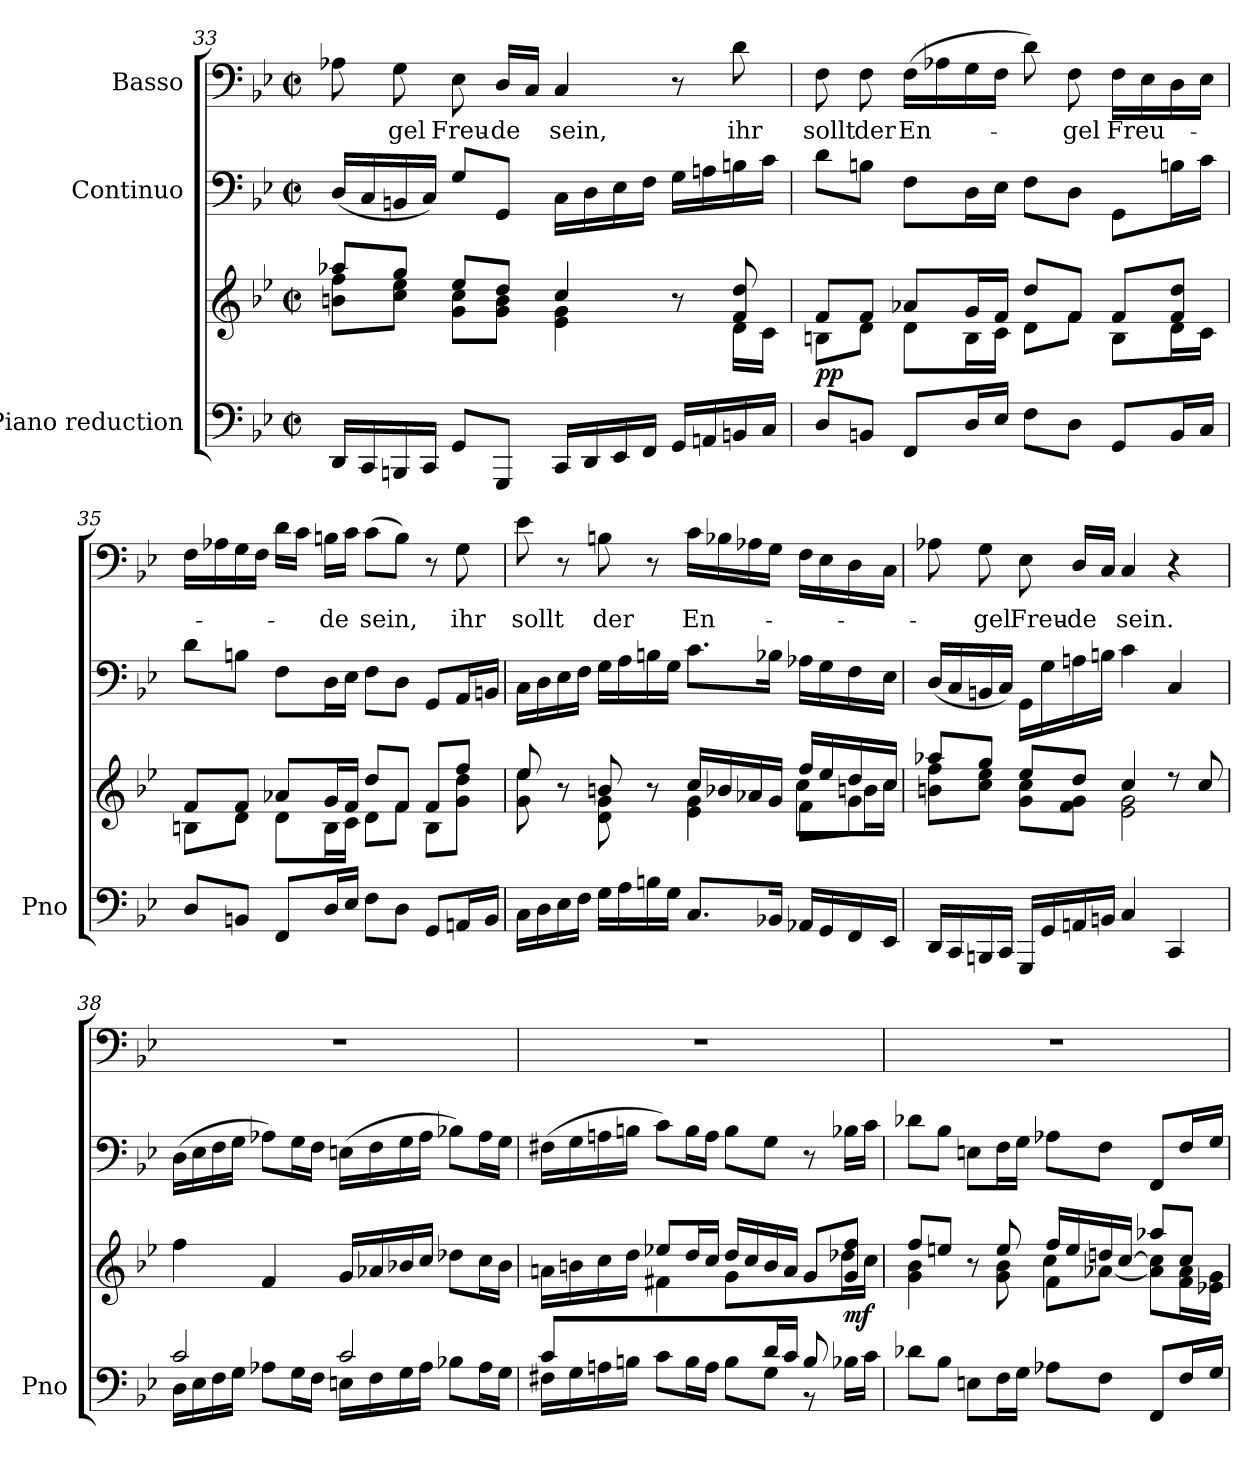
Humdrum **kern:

**kern	**kern	**dynam	**kern	**dynam	**kern	**text
*part3	*part3	*part3	*part2	*part2	*part1	*part1
*staff4	*staff3	*staff3/4	*staff2	*staff2	*staff1	*staff1
*I"Piano reduction	*	*	*I"Continuo	*	*I"Basso	*
*I'Pno	*	*	*	*	*	*
*clefF4	*clefG2	*	*clefF4	*	*clefF4	*
*k[b-e-]	*k[b-e-]	*	*k[b-e-]	*	*k[b-e-]	*
*M2/2	*M2/2	*	*M2/2	*	*M2/2	*
*met(c|)	*met(c|)	*	*met(c|)	*	*met(c|)	*
=33	=33	=33	=33	=33	=33	=33
*	*^	*	*	*	*	*
16DD/LL	8aa-X/L	8bn\ 8ff\L	.	(<16D/LL	.	8A-X\	.
16CC/	.	.	.	16C/	.	.	.
!	!	!	!	!	!	!	!LO:LY:b
16BBBn/	8gg/J	8cc\ 8ee-\J	.	16BBn/	.	8G\	-gel
16CC/JJ	.	.	.	16C/JJ)	.	.	.
!	!	!	!	!	!	!	!LO:LY:b
8GG/L	8ee-/L	8g\ 8cc\L	.	8G/L	.	8E-\	Freu-
!	!	!	!	!	!	!	!LO:LY:b
8GGG/J	8dd/J	8g\ 8b\J	.	8GG/J	.	16D/LL	-de
.	.	.	.	.	.	16C/JJ	.
!	!	!	!	!	!	!	!LO:LY:b
16CC/LL	4cc/	4e-\ 4g\	.	16C\LL	.	4C/	sein,
16DD/	.	.	.	16D\	.	.	.
16EE-/	.	.	.	16E-\	.	.	.
16FF/JJ	.	.	.	16F\JJ	.	.	.
16GG/LL	8r	8ryy	.	16G\LL	.	8r	.
16AAn/	.	.	.	16An\	.	.	.
!	!	!	!	!	!	!	!LO:LY:b
16BBn/	8f/ 8dd/	16d\LL	.	16Bn\	.	8d\	ihr
16C/JJ	.	16c\JJ	.	16c\JJ	.	.	.
!!LO:LB:g=z
=34	=34	=34	=34	=34	=34	=34	=34
!	!	!	!LO:DY:b	!	!LO:DY:b	!	!LO:LY:b
8D/L	8f/L	8Bn\L	pp	8d\L	other-dynamics	8F\	sollt
!	!	!	!	!	!	!	!LO:LY:b
8BBn/J	8f/J	8d\J	.	8Bn\J	.	8F\	der
!	!	!	!	!	!	!	!LO:LY:b
8FF/L	8a-X/L	8d\L	.	8F\L	.	(>16F\LL	En-
.	.	.	.	.	.	16A-X\	.
16D/L	16g/L	16B\L	.	16D\L	.	16G\	.
16E-/JJ	16f/JJ	16c\JJ	.	16E-\JJ	.	16F\JJ	.
8F\L	8dd/L	8d\L	.	8F\L	.	8d\)	.
!	!	!	!	!	!	!	!LO:LY:b
8D\J	8f/J	8f\J	.	8D\J	.	8F\	-gel
!	!	!	!	!	!	!	!LO:LY:b
8GG/L	8f/L	8B\L	.	8GG\L	.	16F\LL	Freu-
.	.	.	.	.	.	16E-\	.
16BB/L	8f/ 8dd/J	16d\L	.	16Bn\L	.	16D\	.
16C/JJ	.	16c\JJ	.	16c\JJ	.	16E-\JJ	.
=35	=35	=35	=35	=35	=35	=35	=35
8D/L	8f/L	8Bn\L	.	8d\L	.	16F\LL	.
.	.	.	.	.	.	16A-X\	.
8BBn/J	8f/J	8d\J	.	8Bn\J	.	16G\	.
.	.	.	.	.	.	16F\JJ	.
8FF/L	8a-X/L	8d\L	.	8F\L	.	16d\LL	.
.	.	.	.	.	.	16c\JJ	.
!	!	!	!	!	!	!	!LO:LY:b
16D/L	16g/L	16B\L	.	16D\L	.	16Bn\LL	-de
16E-/JJ	16f/JJ	16c\JJ	.	16E-\JJ	.	16c\JJ	.
!	!	!	!	!	!	!	!LO:LY:b
8F\L	8dd/L	8d\L	.	8F\L	.	(>8c\L	sein,
8D\J	8f/J	8f\J	.	8D\J	.	8B\J)	.
8GG/L	8f/L	8B\L	.	8GG/L	.	8r	.
!	!	!	!	!	!	!	!LO:LY:b
16AAn/L	8ff/J	8g\ 8dd\J	.	16AA/L	.	8G\	ihr
16BB/JJ	.	.	.	16BBn/JJ	.	.	.
=36	=36	=36	=36	=36	=36	=36	=36
*	*	*^	*	*	*	*	*
!	!	!	!	!	!	!	!	!LO:LY:b
16C\LL	8ee-/	8g\ 8ee-\	2.ryy	.	16C\LL	.	8e-\	sollt
16D\	.	.	.	.	16D\	.	.	.
16E-\	8r	8ryy	.	.	16E-\	.	8r	.
16F\JJ	.	.	.	.	16F\JJ	.	.	.
!	!	!	!	!	!	!	!	!LO:LY:b
16G\LL	8bn/	8d\ 8g\	.	.	16G\LL	.	8Bn\	der
16A\	.	.	.	.	16A\	.	.	.
16Bn\	8r	8ryy	.	.	16Bn\	.	8r	.
16G\JJ	.	.	.	.	16G\JJ	.	.	.
!	!	!	!	!	!	!	!	!LO:LY:b
8.C/L	16cc/LL	4e-\ 4g\	.	.	8.c\L	.	16c\LL	En-
.	16b-X/	.	.	.	.	.	16B-X\	.
.	16a-X/	.	.	.	.	.	16A-X\	.
16BB-X/Jk	16g/JJ	.	.	.	16B-X\Jk	.	16G\JJ	.
16AA-X/LL	16ff/LL	8f\L	8cc\L	.	16A-X\LL	.	16F\LL	.
16GG/	16ee-/	.	.	.	16G\	.	16E-\	.
16FF/	16dd/	8g\J	16bn\L	.	16F\	.	16D\	.
16EE-/JJ	16cc/JJ	.	16cc\JJ	.	16E-\JJ	.	16C\JJ	.
*	*	*v	*v	*	*	*	*	*
!!LO:LB:g=z
=37	=37	=37	=37	=37	=37	=37	=37
16DD/LL	8aa-X/L	8bn\ 8ff\L	.	(<16D/LL	.	8A-X\	.
16CC/	.	.	.	16C/	.	.	.
!	!	!	!	!	!	!	!LO:LY:b
16BBBn/	8gg/J	8cc\ 8ee-\J	.	16BBn/	.	8G\	-gel
16CC/JJ	.	.	.	16C/JJ)	.	.	.
!	!	!	!LO:DY:b	!	!	!	!LO:LY:b
!	!	!	!LO:DY:n=1:b	!	!	!	!
16GGG/LL	8ee-/L	8g\ 8cc\L	other-dynamics f	16GG\LL	.	8E-\	Freu-
!	!	!	!	!	!LO:DY:b	!	!
16GG/	.	.	.	16G\	other-dynamics	.	.
!	!	!	!	!	!	!	!LO:LY:b
16AAn/	8dd/J	8f\ 8g\J	.	16An\	.	16D/LL	-de
16BBn/JJ	.	.	.	16Bn\JJ	.	16C/JJ	.
!	!	!	!	!	!	!	!LO:LY:b
4C/	4cc/	2e-\ 2g\	.	4c\	.	4C/	sein.
4CC/	8r	.	.	4C/	.	4r	.
.	8cc/	.	.	.	.	.	.
*	*v	*v	*	*	*	*	*
=38	=38	=38	=38	=38	=38	=38
*^	*	*	*	*	*	*
2c/	16D\LL	4ff\	.	(>16D\LL	.	1r	.
.	16E-\	.	.	16E-\	.	.	.
.	16F\	.	.	16F\	.	.	.
.	16G\JJ	.	.	16G\JJ	.	.	.
.	8A-X\L	4f/	.	8A-X\L)	.	.	.
.	16G\L	.	.	16G\L	.	.	.
.	16F\JJ	.	.	16F\JJ	.	.	.
2c/	16En\LL	16g/LL	.	(>16En\LL	.	.	.
.	16F\	16a-X/	.	16F\	.	.	.
.	16G\	16b-X/	.	16G\	.	.	.
.	16A-\JJ	16cc/JJ	.	16A-\JJ	.	.	.
.	8B-X\L	8dd-X\L	.	8B-X\L)	.	.	.
.	16A-\L	16cc\L	.	16A-\L	.	.	.
.	16G\JJ	16b-\JJ	.	16G\JJ	.	.	.
=39	=39	=39	=39	=39	=39	=39	=39
*	*	*^	*	*	*	*	*
4c/	16F#X\LL	16an\LL	4ryy	.	(>16F#X\LL	.	1r	.
.	16G\	16bn\	.	.	16G\	.	.	.
.	16An\	16cc\	.	.	16An\	.	.	.
.	16Bn\JJ	16dd\JJ	.	.	16Bn\JJ	.	.	.
4.ryy	8c\L	8ee-X/L	4f#X\	.	8c\L)	.	.	.
.	16B\L	16dd/L	.	.	16B\L	.	.	.
.	16A\JJ	16cc/JJ	.	.	16A\JJ	.	.	.
.	8B\L	16dd/LL	8g\L	.	8B\L	.	.	.
.	.	16cc/	.	.	.	.	.	.
16d/L	8G\J	16b/	4ryy	.	8G\J	.	.	.
16c/JJ	.	16a/JJ	.	.	.	.	.	.
8B/L	8r	8g/L	.	.	8r	.	.	.
!	!	!	!	!LO:DY:b	!	!	!	!
8ryy	16B-X\LL	8g/ 8ff/J	16dd-X\L	mf	16B-X\LL	.	.	.
.	16c\JJ	.	16cc\JJ	.	16c\JJ	.	.	.
*v	*v	*	*	*	*	*	*	*
!!LO:PB:g=z
=40	=40	=40	=40	=40	=40	=40	=40
*	*	*^	*	*	*	*	*
8d-X\L	8ff/L	4g\ 4b-\	4ryy	.	8d-X\L	.	1r	.
8B-\J	8een/J	.	.	.	8B-\J	.	.	.
8En\L	8r	8ryy	4ryy	.	8En\L	.	.	.
16F\L	8ee/	8g\ 8b-\	.	.	16F\L	.	.	.
16G\JJ	.	.	.	.	16G\JJ	.	.	.
8A-X\L	16ff/LL	8f\L	4cc\	.	8A-X\L	.	.	.
.	16ee/	.	.	.	.	.	.	.
8F\J	16ddn/	[8a-X\J	.	.	8F\J	.	.	.
.	[16cc/JJ	.	.	.	.	.	.	.
8FF/L	8aa-X/L	8a-\] 8cc\]L	4ryy	.	8FF/L	.	.	.
16F/L	8cc/J	16f\ 16a-\L	.	.	16F/L	.	.	.
16G/JJ	.	16e-X\ 16g\JJ	.	.	16G/JJ	.	.	.
*	*v	*v	*v	*	*	*	*	*
=	=	=	=	=	=	=
*-	*-	*-	*-	*-	*-	*-
